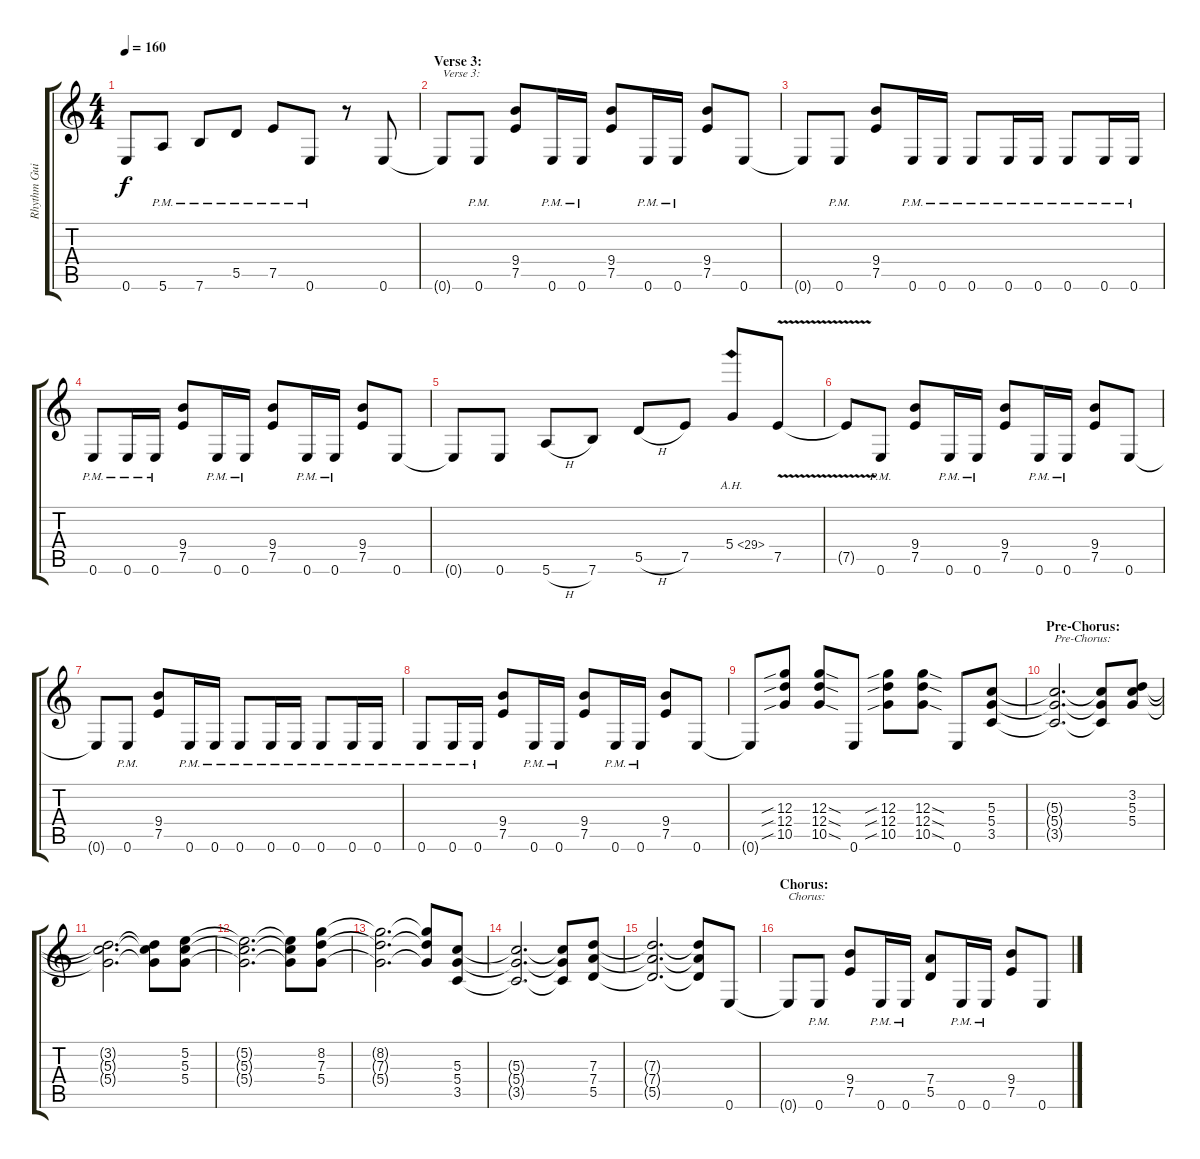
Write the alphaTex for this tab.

\track ("Rhythm Guitar 1" "Rhythm Gui") {instrument distortionguitar}
\staff {score tabs}
\tuning (E4 B3 G3 D3 A2 E2) {hide}
\ts (4 4)
\tempo 160
\clef g2
\ks c
0.6{t}.8{dy f} 5.6{pm}.8 7.6{pm}.8 5.5{pm}.8 7.5{pm}.8 0.6{pm}.8 r.8 0.6.8 |
\section ("" "Verse 3:")
0.6{t}.8{txt "Verse 3:"} 0.6{pm}.8 (9.4 7.5).8 0.6{pm}.16 0.6{pm}.16 (9.4 7.5).8 0.6{pm}.16 0.6{pm}.16 (9.4 7.5).8 0.6.8 |
0.6{t}.8 0.6{pm}.8 (9.4 7.5).8 0.6{pm}.16 0.6{pm}.16 0.6{pm}.8 0.6{pm}.16 0.6{pm}.16 0.6{pm}.8 0.6{pm}.16 0.6{pm}.16 |
0.6{pm}.8 0.6{pm}.16 0.6{pm}.16 (9.4 7.5).8 0.6{pm}.16 0.6{pm}.16 (9.4 7.5).8 0.6{pm}.16 0.6{pm}.16 (9.4 7.5).8 0.6.8 |
0.6{t}.8 0.6.8 5.6{h}.8 7.6.8 5.5{h}.8 7.5.8 5.4{ah 24}.8 7.5{v}.8 |
7.5{t}.8 0.6{pm}.8 (9.4 7.5).8 0.6{pm}.16 0.6{pm}.16 (9.4 7.5).8 0.6{pm}.16 0.6{pm}.16 (9.4 7.5).8 0.6.8 |
0.6{t}.8 0.6{pm}.8 (9.4 7.5).8 0.6{pm}.16 0.6{pm}.16 0.6{pm}.8 0.6{pm}.16 0.6{pm}.16 0.6{pm}.8 0.6{pm}.16 0.6{pm}.16 |
0.6{pm}.8 0.6{pm}.16 0.6{pm}.16 (9.4 7.5).8 0.6{pm}.16 0.6{pm}.16 (9.4 7.5).8 0.6{pm}.16 0.6{pm}.16 (9.4 7.5).8 0.6.8 |
0.6{t}.8 (12.3{sib} 12.4{sib} 10.5{sib}).8 (12.3{sod} 12.4{sod} 10.5{sod}).8 0.6.8 (12.3{sib} 12.4{sib} 10.5{sib}).8 (12.3{sod} 12.4{sod} 10.5{sod}).8 0.6.8 (5.3 5.4 3.5).8 |
\section ("" "Pre-Chorus:")
(5.3{t} 5.4{t} 3.5{t}).2{d txt "Pre-Chorus:"} (5.3{t} 5.4{t} 3.5{t}).8 (3.2 5.3 5.4).8 |
(3.2{t} 5.3{t} 5.4{t}).2{d} (3.2{t} 5.3{t} 5.4{t}).8 (5.2 5.3 5.4).8 |
(5.2{t} 5.3{t} 5.4{t}).2{d} (5.2{t} 5.3{t} 5.4{t}).8 (8.2 7.3 5.4).8 |
(8.2{t} 7.3{t} 5.4{t}).2{d} (8.2{t} 7.3{t} 5.4{t}).8 (5.3 5.4 3.5).8 |
(5.3{t} 5.4{t} 3.5{t}).2{d} (5.3{t} 5.4{t} 3.5{t}).8 (7.3 7.4 5.5).8 |
(7.3{t} 7.4{t} 5.5{t}).2{d} (7.3{t} 7.4{t} 5.5{t}).8 0.6.8 |
\section ("" "Chorus:")
0.6{t}.8{txt "Chorus:"} 0.6{pm}.8 (9.4 7.5).8 0.6{pm}.16 0.6{pm}.16 (7.4 5.5).8 0.6{pm}.16 0.6{pm}.16 (9.4 7.5).8 0.6.8
